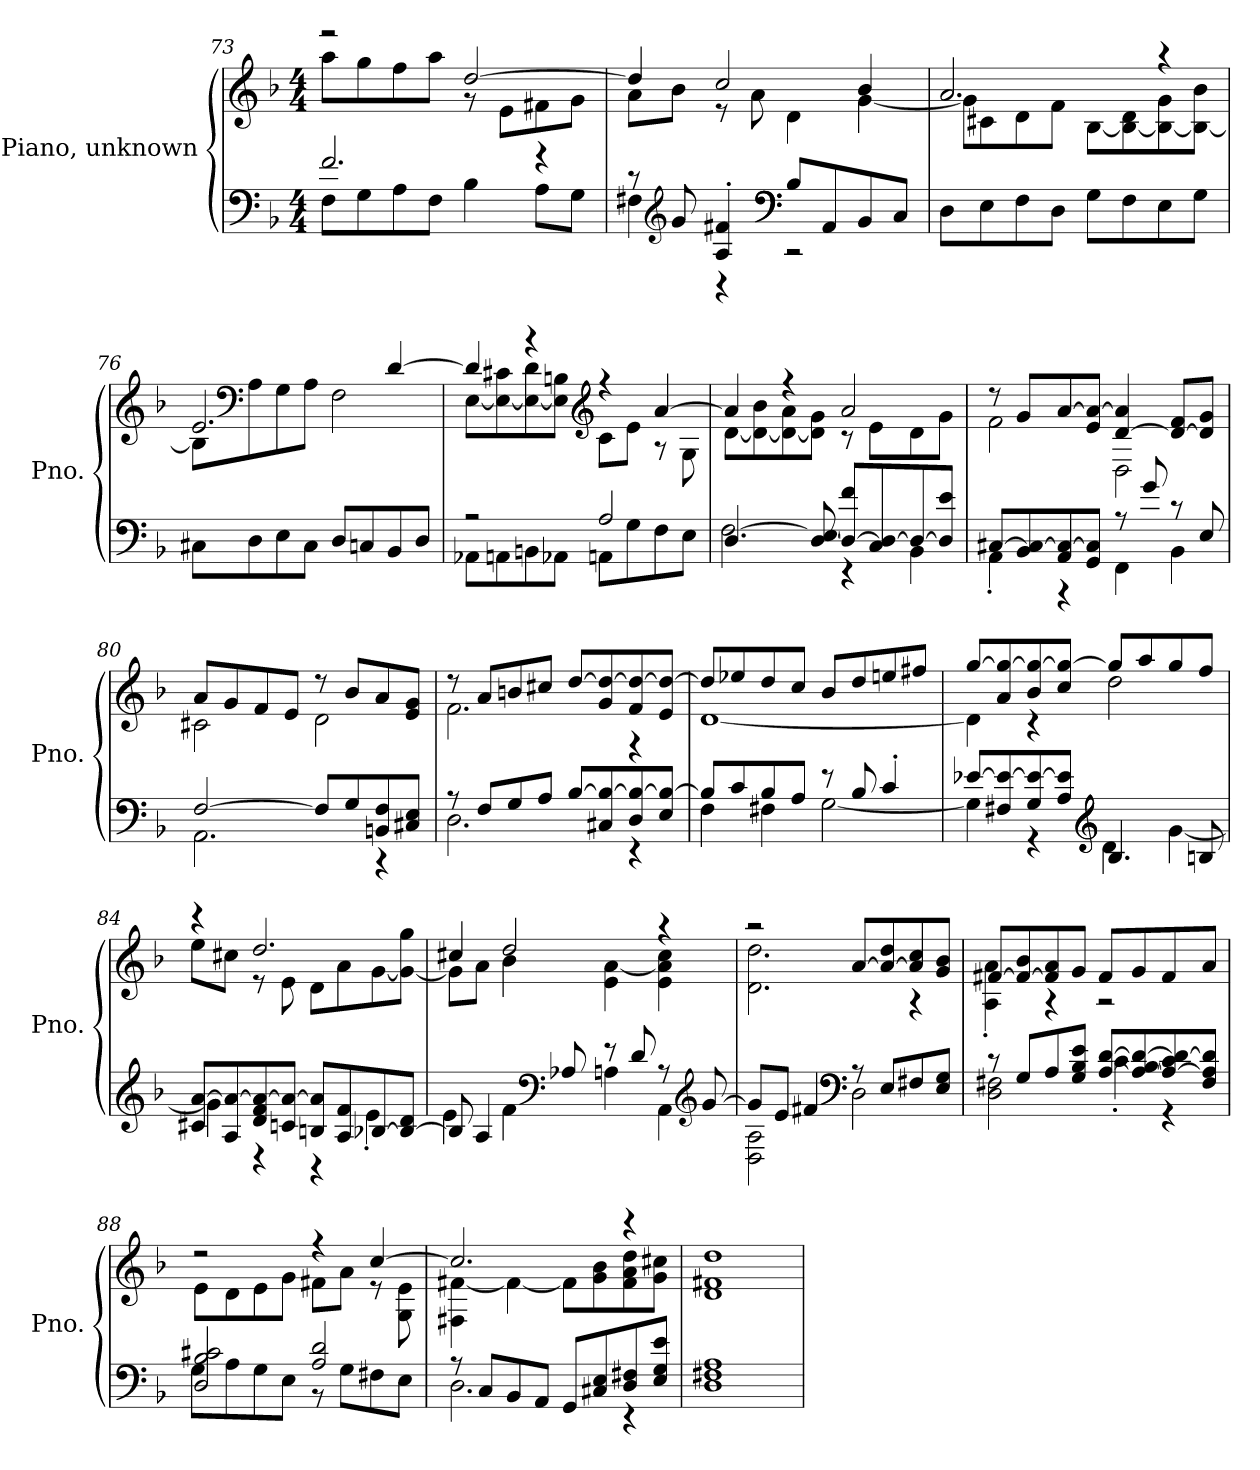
**kern	**kern
*part1	*part1
*staff2	*staff1
*I"Piano, unknown	*
*I'Pno.	*
*clefF4	*clefG2
*k[b-]	*k[b-]
*M4/4	*M4/4
=73	=73
*^	*^
2.f/	8F\L	2r	8aa\L
.	8G\	.	8gg\
.	8A\	.	8ff\
.	8F\J	.	8aa\J
.	4B-\	[2dd/	8r
.	.	.	8e\L
4r	8A\L	.	8f#X\
.	8G\J	.	8g\J
!!LO:LB:g=z	!!
=74	=74	=74	=74
8r	4F#X\	4dd/]	8a\L
*clefG2	*	*	*
8g/	.	.	8b-\J
4A/' 4f#X/'	4r	2cc/	8r
.	.	.	8a\
*clefF4	*	*	*
8B-/L	2r	.	4d\
8AA/	.	.	.
8BB-/	.	4b-/	[4g\
8C/J	.	.	.
*v	*v	*	*
=75	=75	=75
8D\L	2.a/	8g\L]
8E\	.	8c#X\
8F\	.	8d\
8D\J	.	8f\J
8G\L	.	[8B-\L
8F\	.	8B-\_ 8d\
8E\	4r	8B-\_ 8g\
8G\J	.	8B-\_ 8b-\J
=76	=76	=76
8C#X\L	2.e/	8B-\L]
*	*clefF4	*
8D\	.	8A\
8E\	.	8G\
8C#\J	.	8A\J
8D/L	.	2F\
8Cn/	.	.
8BB-/	[4d/	.
8D/J	.	.
!!LO:LB:g=z	!!
=77	=77	=77
*^	*	*
2r	8AA-X\L	4d/]	[8E\L
.	8AAn\	.	8E\_ 8c#X\
.	8BBn\	4r	8E\_ 8d\
.	8AA-X\J	.	8E\] 8Bn\J
*	*	*clefG2	*
2A/	8AAn\L	4r	8c#\L
.	8G\	.	8e\J
.	8F\	[4a/	8r
.	8E\J	.	8G\
=78	=78	=78	=78
[4.D/	2F\	4a/]	[8d\L
.	.	.	8d\_ 8b-\
.	.	4r	8d\_ 8a\
8D/_ 8E/	.	.	8d\] 8g\J
8D/_ 8f/L	4r	2a/	8r
8C/ 8D/_	.	.	8e\L
8D/_	4BB-\	.	8d\
8D/] 8e/J	.	.	8g\J
=79	=79	=79	=79
[8C#X/L	4AA'\	8r	2f\
8BB-/ 8C#/_	.	8g/L	.
8AA/ 8C#/_	4r	[8a/	.
8GG/ 8C#/]J	.	8e/ 8a/_J	.
8r	4FF\	[4d/ 4a/]	2D\
8g/	.	.	.
8r	4BB-\	8d/_ 8f/L	.
8E/	.	8d/] 8g/J	.
!!LO:PB:g=z	!!
=80	=80	=80	=80
[2F/	2.AA\	8a/L	2c#X\
.	.	8g/	.
.	.	8f/	.
.	.	8e/J	.
8F/L]	.	8r	2d\
8G/	.	8b-/L	.
8BBn/ 8F/	4r	8a/	.
8C#X/ 8E/J	.	8e/ 8g/J	.
=81	=81	=81	=81
8r	2.D\	8r	2.f\
8F/L	.	8a/L	.
8G/	.	8bn/	.
8A/J	.	8cc#X/J	.
[8B-/L	.	[8dd/L	.
8C#X/ 8B-/_	.	8g/ 8dd/_	.
8D/ 8B-/_	4r	8f/ 8dd/_	4r
8E/ 8B-/_J	.	8e/ 8dd/_J	.
=82	=82	=82	=82
8B-/L]	4F\	8dd/L]	[1d
8c/	.	8ee-X/	.
8B-/	4F#X\	8dd/	.
8A/J	.	8cc/J	.
8r	[2G\	8b-/L	.
8B-/	.	8dd/	.
4c'/	.	8een/	.
.	.	8ff#X/J	.
!!LO:LB:g=z	!!
=83	=83	=83	=83
[8e-X/L	4G\]	[8gg/L	4d\]
8F#X/ 8e-/_	.	8a/ 8gg/_	.
8G/ 8e-/_	4r	8b-/ 8gg/_	4r
8A/ 8e-/]J	.	8cc/ 8gg/_J	.
*clefG2	*	*	*
4.B-/	4d\	8gg/L]	2dd\
.	.	8aa/	.
.	[4g\	8gg/	.
8Bn/	.	8ff/J	.
=84	=84	=84	=84
8c#X/ [8a/L	4g\]	4r	8ee\L
8A/ 8a/_	.	.	8cc#X\J
8d/ 8f/ 8a/_	4r	2.dd/	8r
8cn/ 8a/_J	.	.	8e\
8Bn/ 8a/]L	4r	.	8d\L
8A/ 8f/	.	.	8a\
[8B-X/	4e'\	.	[8g\
8B-/_ 8d/J	.	.	8g\_ 8gg\J
!!LO:LB:g=z	!!
=85	=85	=85	=85
8B-/]	4e\	4cc#X/	8g\L]
4A/	.	.	8a\J
.	4f\	2dd/	4b-\
*clefF4	*	*	*
8A-X/	.	.	.
8r	4An\	.	4e\ [4a\
8d/	.	.	.
8r	4AA\	4r	4e\ 4a\] 4cc#\
*clefG2	*	*	*
[8g/	.	.	.
=86	=86	=86	=86
8g/L]	2D\ 2A\	2r	2.d\ 2.dd\
8e/J	.	.	.
4f#X/	.	.	.
*clefF4	*	*	*
8r	2D\	[8a/L	.
8E/L	.	8a/_ 8dd/	.
8F#X/	.	8a/] 8cc/	4r
8E/ 8G/J	.	8g/ 8b-/J	.
=87	=87	=87	=87
8r	2D\ 2F#X\	[8f#X/L	4A\' 4a\'
8G/L	.	8f#/_ 8b-/	.
8A/	.	8f#/] 8a/	4r
8G/ 8B-/ 8e/J	.	8g/J	.
[8A/ [8d/L	4c'\	8f#/L	2r
8A/_ 8B-/ 8d/_	.	8g/	.
8A/_ 8c/ 8d/_	4r	8f#/	.
8F#/ 8A/] 8d/]J	.	8a/J	.
!!LO:LB:g=z	!!
=88	=88	=88	=88
2D/ 2B-/ 2c#X/	8G\L	2r	8e\L
.	8A\	.	8d\
.	8G\	.	8e\
.	8E\J	.	8g\J
2A/ 2d/	8r	4r	8f#X\L
.	8G\L	.	8a\J
.	8F#X\	[4cc/	8r
.	8E\J	.	8G\ 8e\
=89	=89	=89	=89
8r	2.D\	2.cc/]	4F#X\ [4f#X\
8C/L	.	.	.
8BB-/	.	.	4f#\_
8AA/J	.	.	.
8GG/L	.	.	8f#\L]
8C#X/ 8E/	.	.	8g\ 8b-\
8D/ 8F#X/	4r	4r	8f#\ 8a\ 8dd\
8E/ 8G/ 8e/J	.	.	8g\ 8cc#X\J
*v	*v	*	*
*	*v	*v
=90	=90
1D 1F#X 1A	1d 1f#X 1dd
=	=
*-	*-
